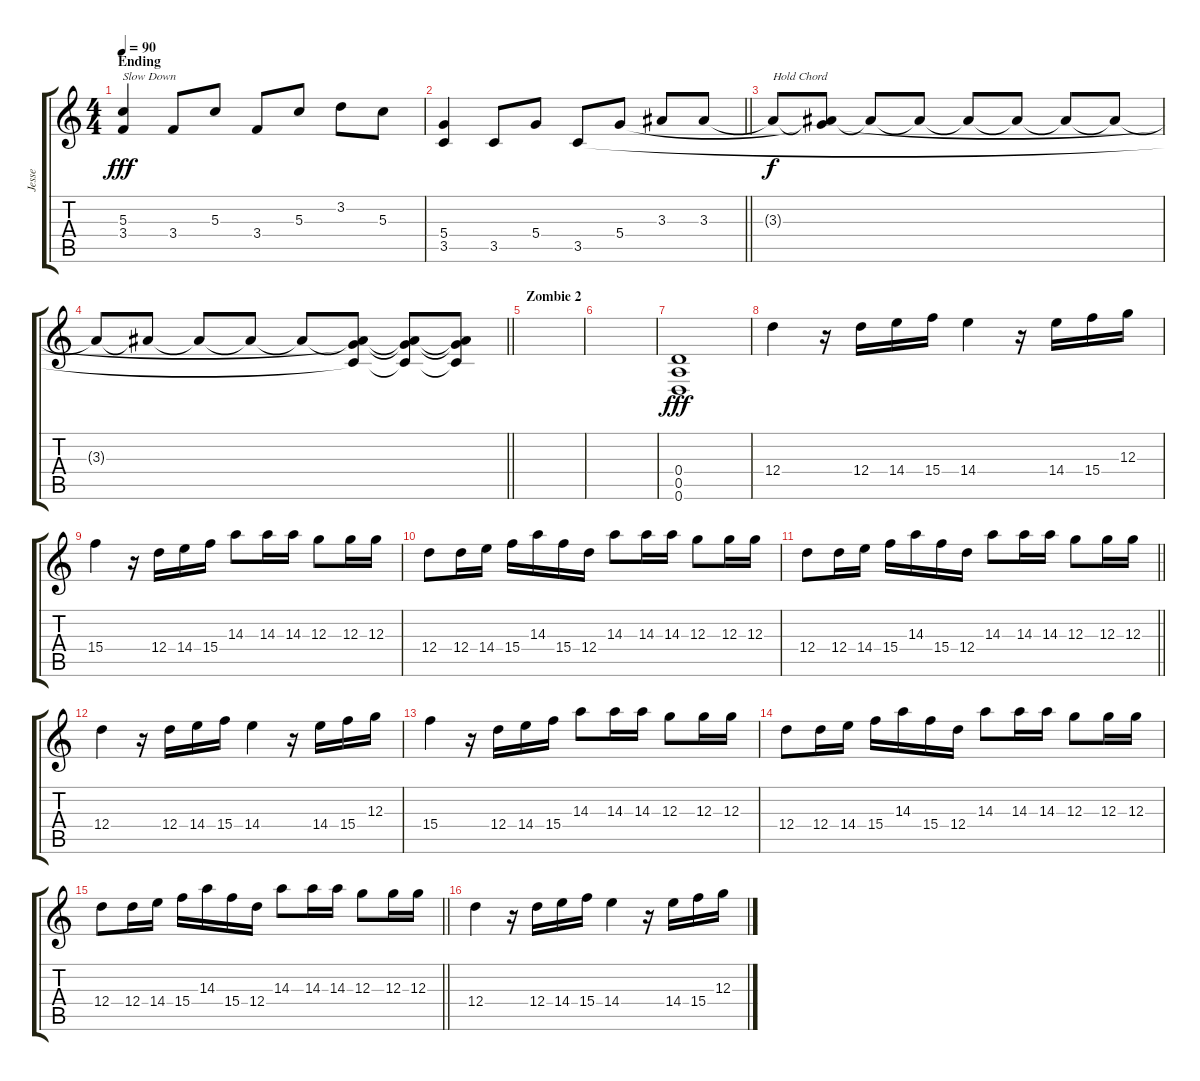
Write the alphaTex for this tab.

\track ("Jesse" "Jesse") {instrument distortionguitar}
\staff {score tabs}
\tuning (E4 B3 G3 D3 A2 D2) {hide}
\ts (4 4)
\section ("" "Ending")
\tempo 90
\clef g2
\ks c
(5.3 3.4).4{txt "Slow Down" dy fff} 3.4.8 5.3.8 3.4.8 5.3.8 3.2.8 5.3.8 |
\barLineRight lightlight
(5.4 3.5).4 3.5.8 5.4.8 3.5.8 5.4.8 3.3.8 3.3.8 |
3.3{t}.8{txt "Hold Chord" dy f} (3.3{t} 5.4{t}).8 3.3{t}.8 3.3{t}.8 3.3{t}.8 3.3{t}.8 3.3{t}.8 3.3{t}.8 |
\barLineRight lightlight
3.3{t}.8 3.3{t}.8 3.3{t}.8 3.3{t}.8 3.3{t}.8 (3.3{t} 5.4{t} 3.5{t}).8 (3.3{t} 5.4{t} 3.5{t}).8 (3.3{t} 5.4{t} 3.5{t}).8 |
\section ("" "Zombie 2")
|
|
(0.4 0.5 0.6).1{dy fff} |
12.4.4 r.16 12.4.16 14.4.16 15.4.16 14.4.4 r.16 14.4.16 15.4.16 12.3.16 |
15.4.4 r.16 12.4.16 14.4.16 15.4.16 14.3.8 14.3.16 14.3.16 12.3.8 12.3.16 12.3.16 |
12.4.8 12.4.16 14.4.16 15.4.16 14.3.16 15.4.16 12.4.16 14.3.8 14.3.16 14.3.16 12.3.8 12.3.16 12.3.16 |
\barLineRight lightlight
12.4.8 12.4.16 14.4.16 15.4.16 14.3.16 15.4.16 12.4.16 14.3.8 14.3.16 14.3.16 12.3.8 12.3.16 12.3.16 |
12.4.4 r.16 12.4.16 14.4.16 15.4.16 14.4.4 r.16 14.4.16 15.4.16 12.3.16 |
15.4.4 r.16 12.4.16 14.4.16 15.4.16 14.3.8 14.3.16 14.3.16 12.3.8 12.3.16 12.3.16 |
12.4.8 12.4.16 14.4.16 15.4.16 14.3.16 15.4.16 12.4.16 14.3.8 14.3.16 14.3.16 12.3.8 12.3.16 12.3.16 |
\barLineRight lightlight
12.4.8 12.4.16 14.4.16 15.4.16 14.3.16 15.4.16 12.4.16 14.3.8 14.3.16 14.3.16 12.3.8 12.3.16 12.3.16 |
12.4.4 r.16 12.4.16 14.4.16 15.4.16 14.4.4 r.16 14.4.16 15.4.16 12.3.16
